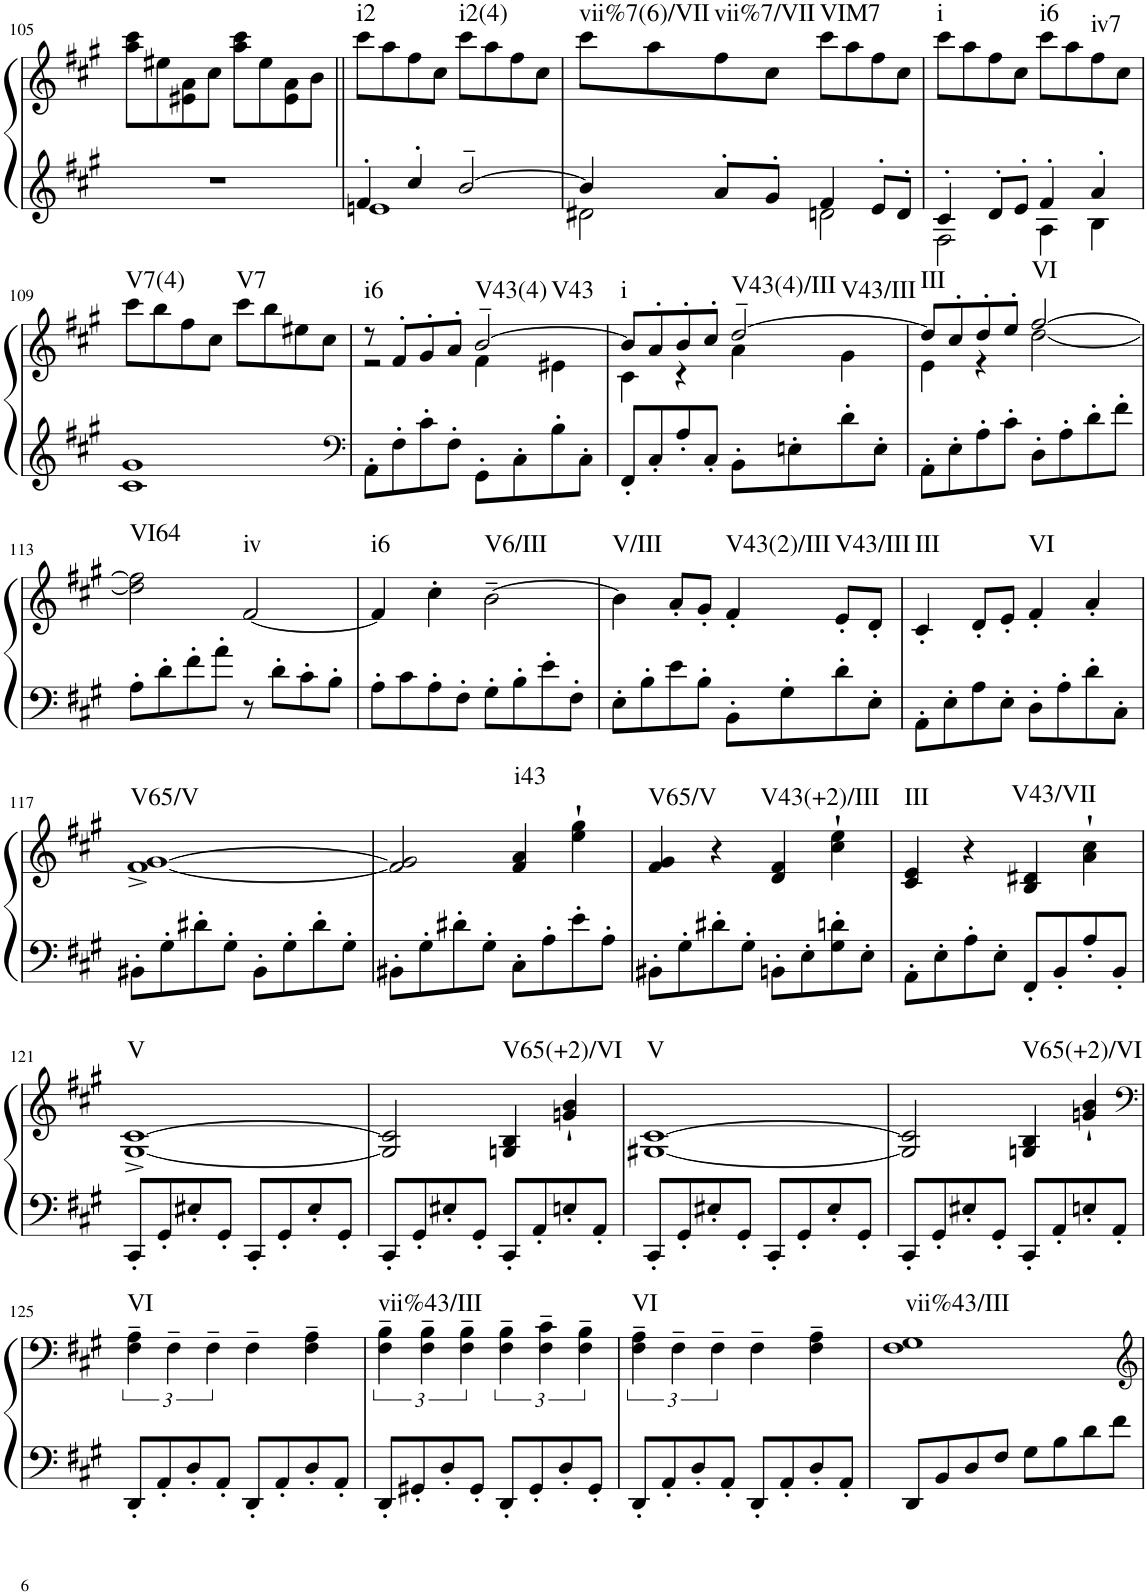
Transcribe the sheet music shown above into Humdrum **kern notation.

**kern	**kern	**harte
*part1	*part1	*part1
*staff2	*staff1	*
*I"Piano	*	*
*I'Pno.	*	*
!!LO:PB:g=z
*clefG2	*clefG2	*
*k[f#c#g#]	*k[f#c#g#]	*
*M4/4	*M4/4	*
*met(c)	*met(c)	*
=105	=105	=105
1r	8aa\ 8ccc#\L	.
.	8ee#X\	.
.	8e#X\ 8a\	.
.	8cc#\J	.
.	8aa\ 8ccc#\L	.
.	8ee#\	.
.	8e#\ 8a\	.
.	8b\J	.
=106||	=106||	=106||
*^	*	*
!	!	!	!LO:H:kt=i2
4f#'/	1en	8ccc#\L	N
.	.	8aa\	.
4cc#'/	.	8ff#\	.
.	.	8cc#\J	.
!	!	!	!LO:H:kt=i2(4)
[2b~/	.	8ccc#\L	N
.	.	8aa\	.
.	.	8ff#\	.
.	.	8cc#\J	.
=107	=107	=107	=107
!	!	!	!LO:H:kt=vii%7(6)/VII
4b/]	2d#X\	8ccc#\L	N
.	.	8aa\	.
!	!	!	!LO:H:kt=vii%7/VII
8a'/L	.	8ff#\	N
8g#'/J	.	8cc#\J	.
!	!	!	!LO:H:kt=VIM7
4f#/	2dn\	8ccc#\L	N
.	.	8aa\	.
8e'/L	.	8ff#\	.
8d'/J	.	8cc#\J	.
=108	=108	=108	=108
!	!	!	!LO:H:kt=i
4c#'/	2F#\	8ccc#\L	N
.	.	8aa\	.
8d'/L	.	8ff#\	.
8e'/J	.	8cc#\J	.
!	!	!	!LO:H:kt=i6
4f#'/	4A\	8ccc#\L	N
.	.	8aa\	.
!	!	!	!LO:H:kt=iv7
4a'/	4B\	8ff#\	N
.	.	8cc#\J	.
*v	*v	*	*
!!LO:LB:g=z
=109	=109	=109
!	!	!LO:H:kt=V7(4)
1c# 1g#	8ccc#\L	N
.	8bb\	.
.	8ff#\	.
.	8cc#\J	.
!	!	!LO:H:kt=V7
.	8ccc#\L	N
.	8bb\	.
.	8ee#X\	.
.	8cc#\J	.
=110	=110	=110
*clefF4	*	*
*	*^	*
!	!	!	!LO:H:kt=i6
8AA'\L	8r	2r	N
8F#'\	8f#'/L	.	.
8c#'\	8g#'/	.	.
8F#'\J	8a'/J	.	.
!	!	!	!LO:H:n=1:kt=V43(4)
!	!	!	!LO:H:n=2:kt=V43
8GG#'\L	[2b~/	4f#\	N N
8C#'\	.	.	.
8B'\	.	4e#X\	.
8C#'\J	.	.	.
=111	=111	=111	=111
!	!	!	!LO:H:kt=i
8FF#'/L	8b/L]	4c#\	N
8C#'/	8a'/	.	.
8A'/	8b'/	4r	.
8C#'/J	8cc#'/J	.	.
!	!	!	!LO:H:n=1:kt=V43(4)/III
!	!	!	!LO:H:n=2:kt=V43/III
8BB'\L	[2dd~/	4a\	N N
8En'\	.	.	.
8d'\	.	4g#\	.
8E'\J	.	.	.
=112	=112	=112	=112
!	!	!	!LO:H:kt=III
8AA'\L	8dd/L]	4e\	N
8E'\	8cc#'/	.	.
8A'\	8dd'/	4r	.
8c#'\J	8ee'/J	.	.
!	!	!	!LO:H:kt=VI
8D'\L	[2ff#/	[2dd\	N
8A'\	.	.	.
8d'\	.	.	.
8f#'\J	.	.	.
*	*v	*v	*
!!LO:LB:g=z
=113	=113	=113
!	!	!LO:H:kt=VI64
8A'\L	2dd\] 2ff#\]	N
8d'\	.	.
8f#'\	.	.
8a'\J	.	.
!	!	!LO:H:kt=iv
8r	[2f#/	N
8d'\L	.	.
8c#'\	.	.
8B'\J	.	.
=114	=114	=114
!	!	!LO:H:kt=i6
8A'\L	4f#/]	N
8c#\	.	.
8A'\	4cc#'\	.
8F#'\J	.	.
!	!	!LO:H:kt=V6/III
8G#'\L	[2b~\	N
8B'\	.	.
8e'\	.	.
8F#'\J	.	.
=115	=115	=115
!	!	!LO:H:kt=V/III
8E'\L	4b\]	N
8B'\	.	.
8e\	8a'/L	.
8B'\J	8g#'/J	.
!	!	!LO:H:kt=V43(2)/III
8BB'\L	4f#'/	N
8G#'\	.	.
!	!	!LO:H:kt=V43/III
8d'\	8e'/L	N
8E'\J	8d'/J	.
=116	=116	=116
!	!	!LO:H:kt=III
8AA'\L	4c#'/	N
8E'\	.	.
8A\	8d'/L	.
8E'\J	8e'/J	.
!	!	!LO:H:kt=VI
8D'\L	4f#'/	N
8A'\	.	.
8d'\	4a'/	.
8C#'\J	.	.
!!LO:LB:g=z
=117	=117	=117
!	!	!LO:H:kt=V65/V
8BB#X'\L	[1f#^ [1g#^	N
8G#'\	.	.
8d#X'\	.	.
8G#'\J	.	.
8BB#'\L	.	.
8G#'\	.	.
8d#'\	.	.
8G#'\J	.	.
=118	=118	=118
8BB#X'\L	2f#/] 2g#/]	.
8G#'\	.	.
8d#X'\	.	.
8G#'\J	.	.
!	!	!LO:H:kt=i43
8C#'\L	4f#/ 4a/	N
8A'\	.	.
8e'\	4ee\` 4gg#\`	.
8A'\J	.	.
=119	=119	=119
!	!	!LO:H:kt=V65/V
8BB#X'\L	4f#/ 4g#/	N
8G#'\	.	.
8d#X'\	4r	.
8G#'\J	.	.
!	!	!LO:H:kt=V43(+2)/III
8BBn'\L	4d/ 4f#/	N
8E'\	.	.
8G#\' 8dn\'	4cc#\` 4ee\`	.
8E'\J	.	.
=120	=120	=120
!	!	!LO:H:kt=III
8AA'\L	4c#/ 4e/	N
8E'\	.	.
8A'\	4r	.
8E'\J	.	.
!	!	!LO:H:kt=V43/VII
8FF#'/L	4B/ 4d#X/	N
8BB'/	.	.
8A'/	4a\` 4cc#\`	.
8BB'/J	.	.
!!LO:LB:g=z
=121	=121	=121
!	!	!LO:H:kt=V
8CC#'/L	[1G#^ [1c#^	N
8GG#'/	.	.
8E#X'/	.	.
8GG#'/J	.	.
8CC#'/L	.	.
8GG#'/	.	.
8E#'/	.	.
8GG#'/J	.	.
=122	=122	=122
8CC#'/L	2G#/] 2c#/]	.
8GG#'/	.	.
8E#X'/	.	.
8GG#'/J	.	.
!	!	!LO:H:kt=V65(+2)/VI
8CC#'/L	4Gn/ 4B/	N
8AA'/	.	.
8En'/	4gn/` 4b/`	.
8AA'/J	.	.
=123	=123	=123
!	!	!LO:H:kt=V
8CC#'/L	[1G#X [1c#	N
8GG#'/	.	.
8E#X'/	.	.
8GG#'/J	.	.
8CC#'/L	.	.
8GG#'/	.	.
8E#'/	.	.
8GG#'/J	.	.
=124	=124	=124
8CC#'/L	2G#/] 2c#/]	.
8GG#'/	.	.
8E#X'/	.	.
8GG#'/J	.	.
!	!	!LO:H:kt=V65(+2)/VI
8CC#'/L	4Gn/ 4B/	N
8AA'/	.	.
8En'/	4gn/` 4b/`	.
8AA'/J	.	.
!!LO:LB:g=z
=125	=125	=125
*	*clefF4	*
!	!	!LO:H:kt=VI
8DD'/L	6F#\~ 6A\~	N
8AA'/	.	.
.	6F#~\	.
8D'/	.	.
.	6F#~\	.
8AA'/J	.	.
8DD'/L	4F#~\	.
8AA'/	.	.
8D'/	4F#\~ 4A\~	.
8AA'/J	.	.
=126	=126	=126
!	!	!LO:H:kt=vii%43/III
8DD'/L	6F#\~ 6B\~	N
8GG#X'/	.	.
.	6F#\~ 6B\~	.
8D'/	.	.
.	6F#\~ 6B\~	.
8GG#'/J	.	.
8DD'/L	6F#\~ 6B\~	.
8GG#'/	.	.
.	6F#\~ 6c#\~	.
8D'/	.	.
.	6F#\~ 6B\~	.
8GG#'/J	.	.
=127	=127	=127
!	!	!LO:H:kt=VI
8DD'/L	6F#\~ 6A\~	N
8AA'/	.	.
.	6F#~\	.
8D'/	.	.
.	6F#~\	.
8AA'/J	.	.
8DD'/L	4F#~\	.
8AA'/	.	.
8D'/	4F#\~ 4A\~	.
8AA'/J	.	.
=128	=128	=128
!	!	!LO:H:kt=vii%43/III
8DD/L	1F# 1G#	N
8BB/	.	.
8D/	.	.
8F#/J	.	.
8G#\L	.	.
8B\	.	.
8d\	.	.
8f#\J	.	.
=	=	=
*-	*-	*-
